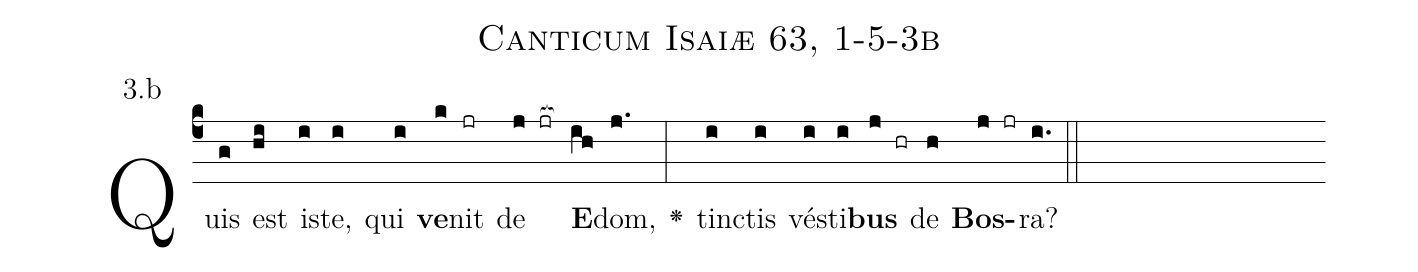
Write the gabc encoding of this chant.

name: Canticum Isaiæ 63, 1-5-3b;
annotation: 3.b;
%%
(c4)Quis(g) est(hi) i(i)ste,(i) qui(i) <b>ve</b>(k)nit(jr) de(j jr[ocb:1{]) <b>E</b>(ih[ocb:0}])dom,(j.) <v>\greheightstar</v>(:) tin(i)ctis(i) vé(i)sti(i)<b>bus</b>(j hr) de(h) <b>Bos</b>(j jr)ra?(i.) (::)


%E(i) u(i) o(j) u(h) a(j) e.(i.) (::)
